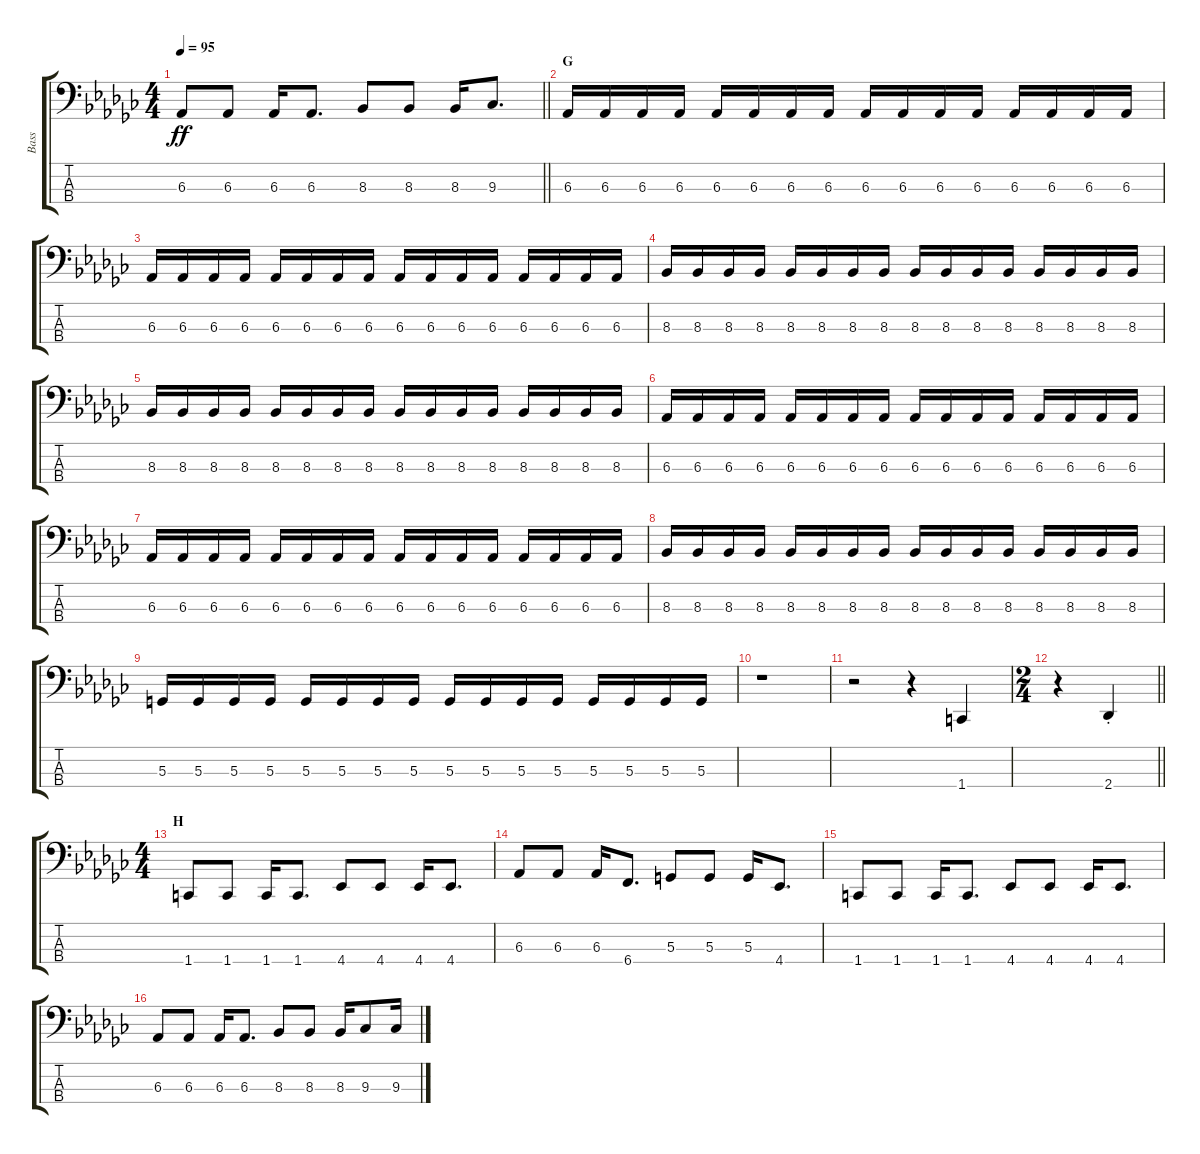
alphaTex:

\track ("Bass" "Bass") {instrument electricbasspick}
\staff {score tabs}
\tuning (C2 G1 D1 B0) {hide}
\ts (4 4)
\tempo 95
\clef f4
\barLineRight lightlight
\ks gb
6.3.8{dy ff} 6.3.8 6.3.16 6.3.8{d} 8.3.8 8.3.8 8.3.16 9.3.8{d} |
\section ("" "G")
6.3.16 6.3.16 6.3.16 6.3.16 6.3.16 6.3.16 6.3.16 6.3.16 6.3.16 6.3.16 6.3.16 6.3.16 6.3.16 6.3.16 6.3.16 6.3.16 |
6.3.16 6.3.16 6.3.16 6.3.16 6.3.16 6.3.16 6.3.16 6.3.16 6.3.16 6.3.16 6.3.16 6.3.16 6.3.16 6.3.16 6.3.16 6.3.16 |
8.3.16 8.3.16 8.3.16 8.3.16 8.3.16 8.3.16 8.3.16 8.3.16 8.3.16 8.3.16 8.3.16 8.3.16 8.3.16 8.3.16 8.3.16 8.3.16 |
8.3.16 8.3.16 8.3.16 8.3.16 8.3.16 8.3.16 8.3.16 8.3.16 8.3.16 8.3.16 8.3.16 8.3.16 8.3.16 8.3.16 8.3.16 8.3.16 |
6.3.16 6.3.16 6.3.16 6.3.16 6.3.16 6.3.16 6.3.16 6.3.16 6.3.16 6.3.16 6.3.16 6.3.16 6.3.16 6.3.16 6.3.16 6.3.16 |
6.3.16 6.3.16 6.3.16 6.3.16 6.3.16 6.3.16 6.3.16 6.3.16 6.3.16 6.3.16 6.3.16 6.3.16 6.3.16 6.3.16 6.3.16 6.3.16 |
8.3.16 8.3.16 8.3.16 8.3.16 8.3.16 8.3.16 8.3.16 8.3.16 8.3.16 8.3.16 8.3.16 8.3.16 8.3.16 8.3.16 8.3.16 8.3.16 |
5.3.16 5.3.16 5.3.16 5.3.16 5.3.16 5.3.16 5.3.16 5.3.16 5.3.16 5.3.16 5.3.16 5.3.16 5.3.16 5.3.16 5.3.16 5.3.16 |
r.1 |
r.2 r.4 1.4.4 |
\ts (2 4)
\barLineRight lightlight
r.4 2.4{st}.4 |
\ts (4 4)
\section ("" "H")
1.4.8 1.4.8 1.4.16 1.4.8{d} 4.4.8 4.4.8 4.4.16 4.4.8{d} |
6.3.8 6.3.8 6.3.16 6.4.8{d} 5.3.8 5.3.8 5.3.16 4.4.8{d} |
1.4.8 1.4.8 1.4.16 1.4.8{d} 4.4.8 4.4.8 4.4.16 4.4.8{d} |
6.3.8 6.3.8 6.3.16 6.3.8{d} 8.3.8 8.3.8 8.3.16 9.3.8 9.3.16
